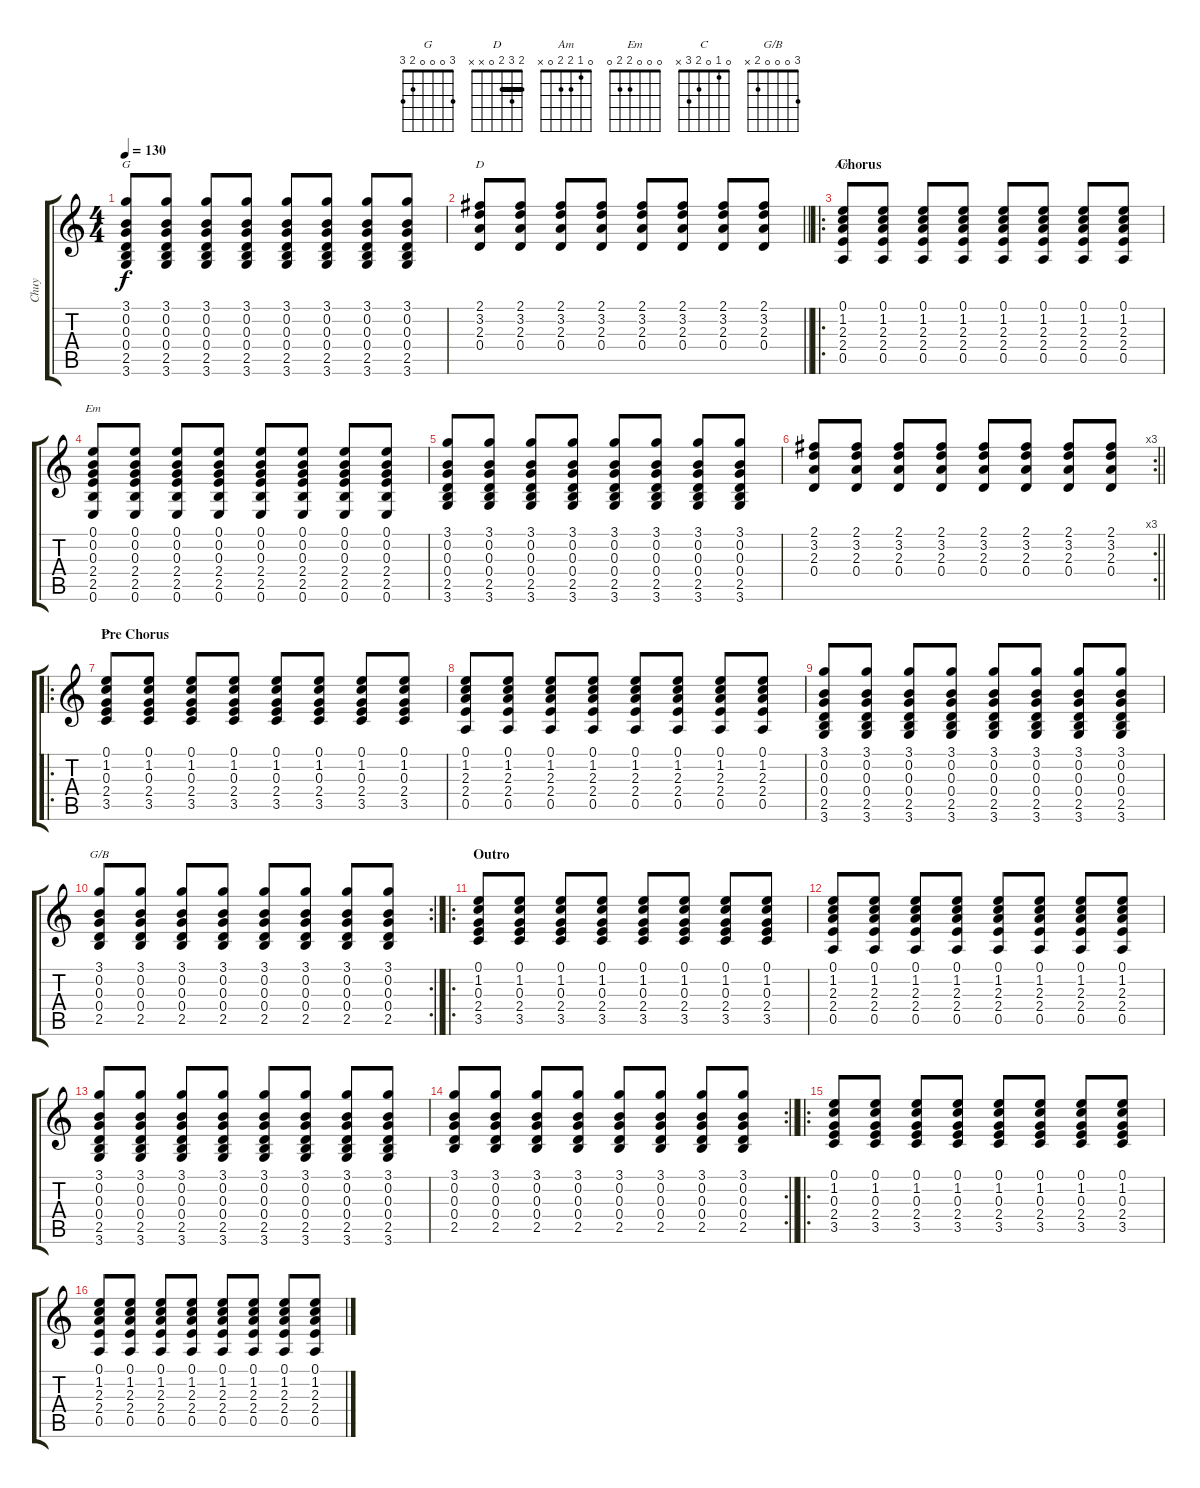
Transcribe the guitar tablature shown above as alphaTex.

\track ("Chuy" "Chuy") {instrument acousticguitarnylon}
\staff {score tabs}
\tuning (E4 B3 G3 D3 A2 E2) {hide}
\chord ("G" 3 0 0 0 2 3)
\chord ("D" 2 3 2 0 x x) {barre 2}
\chord ("Am" 0 1 2 2 0 x)
\chord ("Em" 0 0 0 2 2 0)
\chord ("C" 0 1 0 2 3 x)
\chord ("G/B" 3 0 0 0 2 x)
\ts (4 4)
\tempo 130
\clef g2
\ks c
(3.1 0.2 0.3 0.4 2.5 3.6).8{ch "G" dy f} (3.1 0.2 0.3 0.4 2.5 3.6).8 (3.1 0.2 0.3 0.4 2.5 3.6).8 (3.1 0.2 0.3 0.4 2.5 3.6).8 (3.1 0.2 0.3 0.4 2.5 3.6).8 (3.1 0.2 0.3 0.4 2.5 3.6).8 (3.1 0.2 0.3 0.4 2.5 3.6).8 (3.1 0.2 0.3 0.4 2.5 3.6).8 |
\barLineRight lightlight
(2.1 3.2 2.3 0.4).8{ch "D"} (2.1 3.2 2.3 0.4).8 (2.1 3.2 2.3 0.4).8 (2.1 3.2 2.3 0.4).8 (2.1 3.2 2.3 0.4).8 (2.1 3.2 2.3 0.4).8 (2.1 3.2 2.3 0.4).8 (2.1 3.2 2.3 0.4).8 |
\ro
\section ("" "Chorus")
(0.1 1.2 2.3 2.4 0.5).8{ch "Am"} (0.1 1.2 2.3 2.4 0.5).8 (0.1 1.2 2.3 2.4 0.5).8 (0.1 1.2 2.3 2.4 0.5).8 (0.1 1.2 2.3 2.4 0.5).8 (0.1 1.2 2.3 2.4 0.5).8 (0.1 1.2 2.3 2.4 0.5).8 (0.1 1.2 2.3 2.4 0.5).8 |
(0.1 0.2 0.3 2.4 2.5 0.6).8{ch "Em"} (0.1 0.2 0.3 2.4 2.5 0.6).8 (0.1 0.2 0.3 2.4 2.5 0.6).8 (0.1 0.2 0.3 2.4 2.5 0.6).8 (0.1 0.2 0.3 2.4 2.5 0.6).8 (0.1 0.2 0.3 2.4 2.5 0.6).8 (0.1 0.2 0.3 2.4 2.5 0.6).8 (0.1 0.2 0.3 2.4 2.5 0.6).8 |
(3.1 0.2 0.3 0.4 2.5 3.6).8 (3.1 0.2 0.3 0.4 2.5 3.6).8 (3.1 0.2 0.3 0.4 2.5 3.6).8 (3.1 0.2 0.3 0.4 2.5 3.6).8 (3.1 0.2 0.3 0.4 2.5 3.6).8 (3.1 0.2 0.3 0.4 2.5 3.6).8 (3.1 0.2 0.3 0.4 2.5 3.6).8 (3.1 0.2 0.3 0.4 2.5 3.6).8 |
\rc 3
\barLineRight lightlight
(2.1 3.2 2.3 0.4).8 (2.1 3.2 2.3 0.4).8 (2.1 3.2 2.3 0.4).8 (2.1 3.2 2.3 0.4).8 (2.1 3.2 2.3 0.4).8 (2.1 3.2 2.3 0.4).8 (2.1 3.2 2.3 0.4).8 (2.1 3.2 2.3 0.4).8 |
\ro
\section ("" "Pre Chorus")
(0.1 1.2 0.3 2.4 3.5).8{ch "C"} (0.1 1.2 0.3 2.4 3.5).8 (0.1 1.2 0.3 2.4 3.5).8 (0.1 1.2 0.3 2.4 3.5).8 (0.1 1.2 0.3 2.4 3.5).8 (0.1 1.2 0.3 2.4 3.5).8 (0.1 1.2 0.3 2.4 3.5).8 (0.1 1.2 0.3 2.4 3.5).8 |
(0.1 1.2 2.3 2.4 0.5).8 (0.1 1.2 2.3 2.4 0.5).8 (0.1 1.2 2.3 2.4 0.5).8 (0.1 1.2 2.3 2.4 0.5).8 (0.1 1.2 2.3 2.4 0.5).8 (0.1 1.2 2.3 2.4 0.5).8 (0.1 1.2 2.3 2.4 0.5).8 (0.1 1.2 2.3 2.4 0.5).8 |
(3.1 0.2 0.3 0.4 2.5 3.6).8 (3.1 0.2 0.3 0.4 2.5 3.6).8 (3.1 0.2 0.3 0.4 2.5 3.6).8 (3.1 0.2 0.3 0.4 2.5 3.6).8 (3.1 0.2 0.3 0.4 2.5 3.6).8 (3.1 0.2 0.3 0.4 2.5 3.6).8 (3.1 0.2 0.3 0.4 2.5 3.6).8 (3.1 0.2 0.3 0.4 2.5 3.6).8 |
\rc 2
\barLineRight lightlight
(3.1 0.2 0.3 0.4 2.5).8{ch "G/B"} (3.1 0.2 0.3 0.4 2.5).8 (3.1 0.2 0.3 0.4 2.5).8 (3.1 0.2 0.3 0.4 2.5).8 (3.1 0.2 0.3 0.4 2.5).8 (3.1 0.2 0.3 0.4 2.5).8 (3.1 0.2 0.3 0.4 2.5).8 (3.1 0.2 0.3 0.4 2.5).8 |
\ro
\section ("" "Outro")
(0.1 1.2 0.3 2.4 3.5).8 (0.1 1.2 0.3 2.4 3.5).8 (0.1 1.2 0.3 2.4 3.5).8 (0.1 1.2 0.3 2.4 3.5).8 (0.1 1.2 0.3 2.4 3.5).8 (0.1 1.2 0.3 2.4 3.5).8 (0.1 1.2 0.3 2.4 3.5).8 (0.1 1.2 0.3 2.4 3.5).8 |
(0.1 1.2 2.3 2.4 0.5).8 (0.1 1.2 2.3 2.4 0.5).8 (0.1 1.2 2.3 2.4 0.5).8 (0.1 1.2 2.3 2.4 0.5).8 (0.1 1.2 2.3 2.4 0.5).8 (0.1 1.2 2.3 2.4 0.5).8 (0.1 1.2 2.3 2.4 0.5).8 (0.1 1.2 2.3 2.4 0.5).8 |
(3.1 0.2 0.3 0.4 2.5 3.6).8 (3.1 0.2 0.3 0.4 2.5 3.6).8 (3.1 0.2 0.3 0.4 2.5 3.6).8 (3.1 0.2 0.3 0.4 2.5 3.6).8 (3.1 0.2 0.3 0.4 2.5 3.6).8 (3.1 0.2 0.3 0.4 2.5 3.6).8 (3.1 0.2 0.3 0.4 2.5 3.6).8 (3.1 0.2 0.3 0.4 2.5 3.6).8 |
\rc 2
\barLineRight lightlight
(3.1 0.2 0.3 0.4 2.5).8 (3.1 0.2 0.3 0.4 2.5).8 (3.1 0.2 0.3 0.4 2.5).8 (3.1 0.2 0.3 0.4 2.5).8 (3.1 0.2 0.3 0.4 2.5).8 (3.1 0.2 0.3 0.4 2.5).8 (3.1 0.2 0.3 0.4 2.5).8 (3.1 0.2 0.3 0.4 2.5).8 |
\ro
(0.1 1.2 0.3 2.4 3.5).8 (0.1 1.2 0.3 2.4 3.5).8 (0.1 1.2 0.3 2.4 3.5).8 (0.1 1.2 0.3 2.4 3.5).8 (0.1 1.2 0.3 2.4 3.5).8 (0.1 1.2 0.3 2.4 3.5).8 (0.1 1.2 0.3 2.4 3.5).8 (0.1 1.2 0.3 2.4 3.5).8 |
(0.1 1.2 2.3 2.4 0.5).8 (0.1 1.2 2.3 2.4 0.5).8 (0.1 1.2 2.3 2.4 0.5).8 (0.1 1.2 2.3 2.4 0.5).8 (0.1 1.2 2.3 2.4 0.5).8 (0.1 1.2 2.3 2.4 0.5).8 (0.1 1.2 2.3 2.4 0.5).8 (0.1 1.2 2.3 2.4 0.5).8
